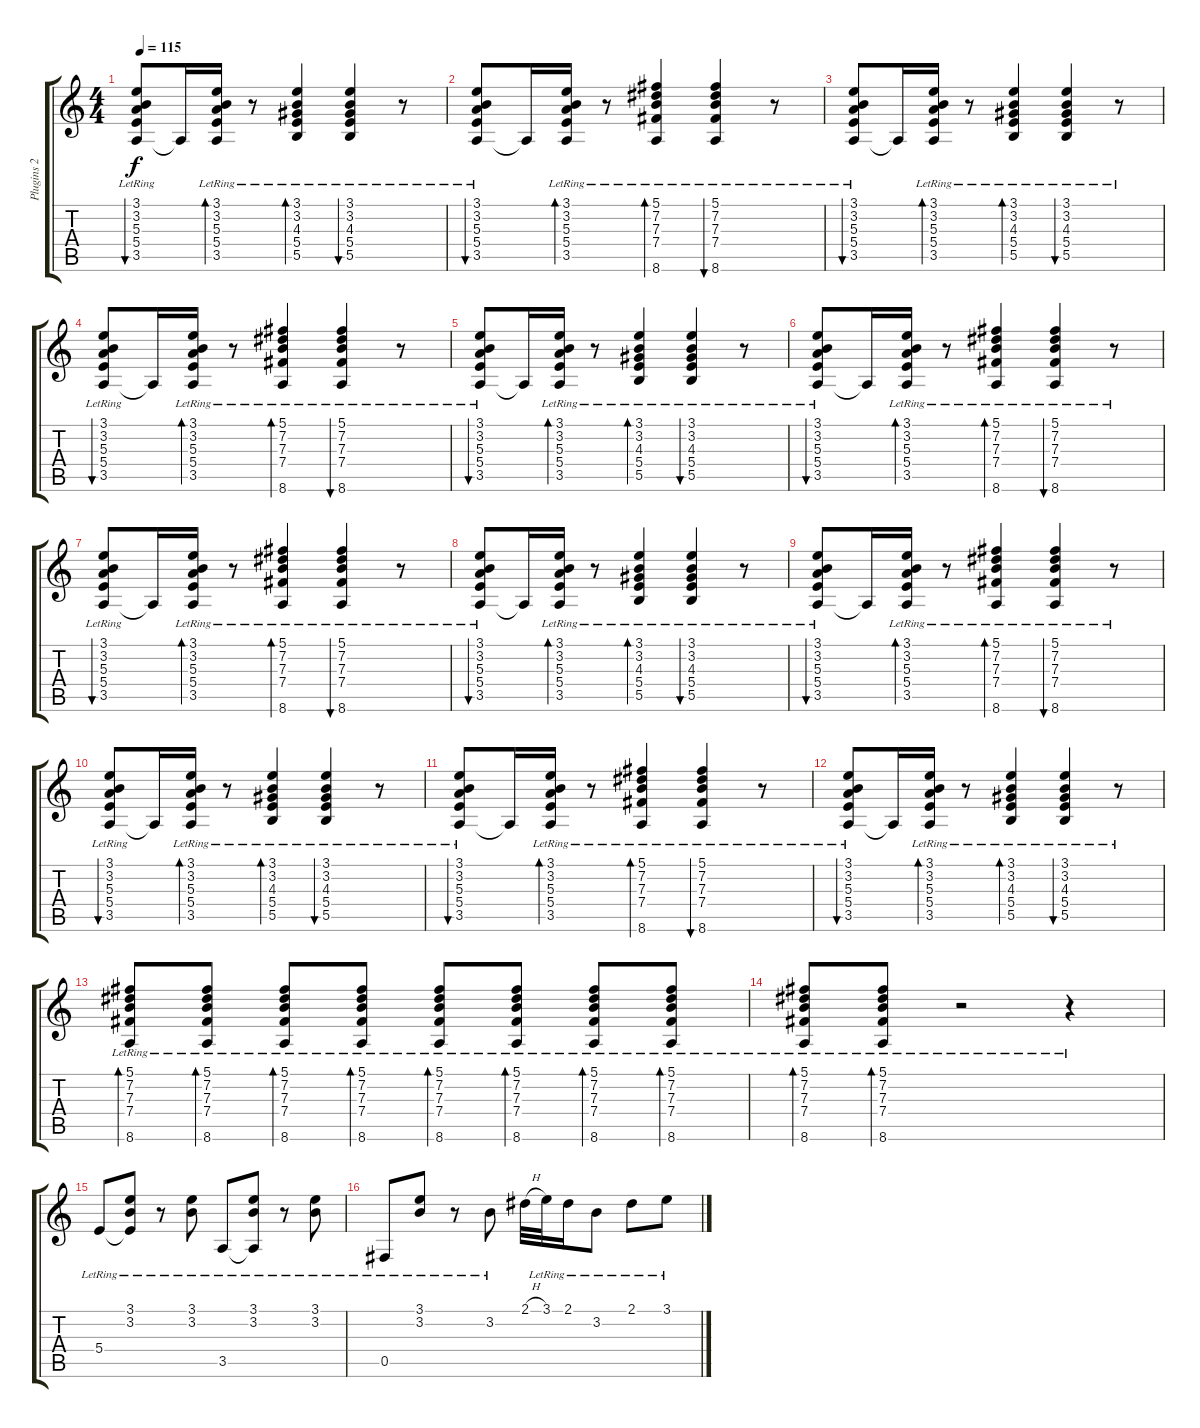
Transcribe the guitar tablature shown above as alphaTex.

\track ("Plugins 2" "Plugins 2") {instrument acousticguitarsteel}
\staff {score tabs}
\tuning (Db4 Ab3 E3 B2 Gb2 Db2) {hide}
\ts (4 4)
\tempo 115
\clef g2
\ks c
(3.1{lr} 3.2{lr} 5.3{lr} 5.4{lr} 3.5{lr}).8{bu 30 dy f} 3.5{t}.16 (3.1{lr} 3.2{lr} 5.3{lr} 5.4{lr} 3.5{lr}).16{bd 30} r.8 (3.1{lr} 3.2{lr} 4.3{lr} 5.4{lr} 5.5{lr}).4{bd 30} (3.1{lr} 3.2{lr} 4.3{lr} 5.4{lr} 5.5{lr}).4{bu 30} r.8 |
(3.1{lr} 3.2{lr} 5.3{lr} 5.4{lr} 3.5{lr}).8{bu 30} 3.5{t}.16 (3.1{lr} 3.2{lr} 5.3{lr} 5.4{lr} 3.5{lr}).16{bd 30} r.8 (5.1{lr} 7.2{lr} 7.3{lr} 7.4{lr} 8.6{lr}).4{bd 30} (5.1{lr} 7.2{lr} 7.3{lr} 7.4{lr} 8.6{lr}).4{bu 30} r.8 |
(3.1{lr} 3.2{lr} 5.3{lr} 5.4{lr} 3.5{lr}).8{bu 30} 3.5{t}.16 (3.1{lr} 3.2{lr} 5.3{lr} 5.4{lr} 3.5{lr}).16{bd 30} r.8 (3.1{lr} 3.2{lr} 4.3{lr} 5.4{lr} 5.5{lr}).4{bd 30} (3.1{lr} 3.2{lr} 4.3{lr} 5.4{lr} 5.5{lr}).4{bu 30} r.8 |
(3.1{lr} 3.2{lr} 5.3{lr} 5.4{lr} 3.5{lr}).8{bu 30} 3.5{t}.16 (3.1{lr} 3.2{lr} 5.3{lr} 5.4{lr} 3.5{lr}).16{bd 30} r.8 (5.1{lr} 7.2{lr} 7.3{lr} 7.4{lr} 8.6{lr}).4{bd 30} (5.1{lr} 7.2{lr} 7.3{lr} 7.4{lr} 8.6{lr}).4{bu 30} r.8 |
(3.1{lr} 3.2{lr} 5.3{lr} 5.4{lr} 3.5{lr}).8{bu 30} 3.5{t}.16 (3.1{lr} 3.2{lr} 5.3{lr} 5.4{lr} 3.5{lr}).16{bd 30} r.8 (3.1{lr} 3.2{lr} 4.3{lr} 5.4{lr} 5.5{lr}).4{bd 30} (3.1{lr} 3.2{lr} 4.3{lr} 5.4{lr} 5.5{lr}).4{bu 30} r.8 |
(3.1{lr} 3.2{lr} 5.3{lr} 5.4{lr} 3.5{lr}).8{bu 30} 3.5{t}.16 (3.1{lr} 3.2{lr} 5.3{lr} 5.4{lr} 3.5{lr}).16{bd 30} r.8 (5.1{lr} 7.2{lr} 7.3{lr} 7.4{lr} 8.6{lr}).4{bd 30} (5.1{lr} 7.2{lr} 7.3{lr} 7.4{lr} 8.6{lr}).4{bu 30} r.8 |
(3.1{lr} 3.2{lr} 5.3{lr} 5.4{lr} 3.5{lr}).8{bu 30} 3.5{t}.16 (3.1{lr} 3.2{lr} 5.3{lr} 5.4{lr} 3.5{lr}).16{bd 30} r.8 (5.1{lr} 7.2{lr} 7.3{lr} 7.4{lr} 8.6{lr}).4{bd 30} (5.1{lr} 7.2{lr} 7.3{lr} 7.4{lr} 8.6{lr}).4{bu 30} r.8 |
(3.1{lr} 3.2{lr} 5.3{lr} 5.4{lr} 3.5{lr}).8{bu 30} 3.5{t}.16 (3.1{lr} 3.2{lr} 5.3{lr} 5.4{lr} 3.5{lr}).16{bd 30} r.8 (3.1{lr} 3.2{lr} 4.3{lr} 5.4{lr} 5.5{lr}).4{bd 30} (3.1{lr} 3.2{lr} 4.3{lr} 5.4{lr} 5.5{lr}).4{bu 30} r.8 |
(3.1{lr} 3.2{lr} 5.3{lr} 5.4{lr} 3.5{lr}).8{bu 30} 3.5{t}.16 (3.1{lr} 3.2{lr} 5.3{lr} 5.4{lr} 3.5{lr}).16{bd 30} r.8 (5.1{lr} 7.2{lr} 7.3{lr} 7.4{lr} 8.6{lr}).4{bd 30} (5.1{lr} 7.2{lr} 7.3{lr} 7.4{lr} 8.6{lr}).4{bu 30} r.8 |
(3.1{lr} 3.2{lr} 5.3{lr} 5.4{lr} 3.5{lr}).8{bu 30} 3.5{t}.16 (3.1{lr} 3.2{lr} 5.3{lr} 5.4{lr} 3.5{lr}).16{bd 30} r.8 (3.1{lr} 3.2{lr} 4.3{lr} 5.4{lr} 5.5{lr}).4{bd 30} (3.1{lr} 3.2{lr} 4.3{lr} 5.4{lr} 5.5{lr}).4{bu 30} r.8 |
(3.1{lr} 3.2{lr} 5.3{lr} 5.4{lr} 3.5{lr}).8{bu 30} 3.5{t}.16 (3.1{lr} 3.2{lr} 5.3{lr} 5.4{lr} 3.5{lr}).16{bd 30} r.8 (5.1{lr} 7.2{lr} 7.3{lr} 7.4{lr} 8.6{lr}).4{bd 30} (5.1{lr} 7.2{lr} 7.3{lr} 7.4{lr} 8.6{lr}).4{bu 30} r.8 |
(3.1{lr} 3.2{lr} 5.3{lr} 5.4{lr} 3.5{lr}).8{bu 30} 3.5{t}.16 (3.1{lr} 3.2{lr} 5.3{lr} 5.4{lr} 3.5{lr}).16{bd 30} r.8 (3.1{lr} 3.2{lr} 4.3{lr} 5.4{lr} 5.5{lr}).4{bd 30} (3.1{lr} 3.2{lr} 4.3{lr} 5.4{lr} 5.5{lr}).4{bu 30} r.8 |
(5.1{lr} 7.2{lr} 7.3{lr} 7.4{lr} 8.6{lr}).8{bd 30} (5.1{lr} 7.2{lr} 7.3{lr} 7.4{lr} 8.6{lr}).8{bd 30} (5.1{lr} 7.2{lr} 7.3{lr} 7.4{lr} 8.6{lr}).8{bd 30} (5.1{lr} 7.2{lr} 7.3{lr} 7.4{lr} 8.6{lr}).8{bd 30} (5.1{lr} 7.2{lr} 7.3{lr} 7.4{lr} 8.6{lr}).8{bd 30} (5.1{lr} 7.2{lr} 7.3{lr} 7.4{lr} 8.6{lr}).8{bd 30} (5.1{lr} 7.2{lr} 7.3{lr} 7.4{lr} 8.6{lr}).8{bd 30} (5.1{lr} 7.2{lr} 7.3{lr} 7.4{lr} 8.6{lr}).8{bd 30} |
(5.1{lr} 7.2{lr} 7.3{lr} 7.4{lr} 8.6{lr}).8{bd 30} (5.1{lr} 7.2{lr} 7.3{lr} 7.4{lr} 8.6{lr}).8{bd 30} r.2 r.4 |
5.4{lr}.8 (3.1{lr} 3.2{lr} 5.4{t}).8 r.8 (3.1{lr} 3.2{lr}).8 3.5{lr}.8 (3.1{lr} 3.2{lr} 3.5{t}).8 r.8 (3.1{lr} 3.2{lr}).8 |
0.5{lr}.8 (3.1{lr} 3.2{lr}).8 r.8 3.2{lr}.8 2.1{h}.32 3.1{lr}.32 2.1{lr}.16 3.2{lr}.8 2.1{lr}.8 3.1{lr}.8
